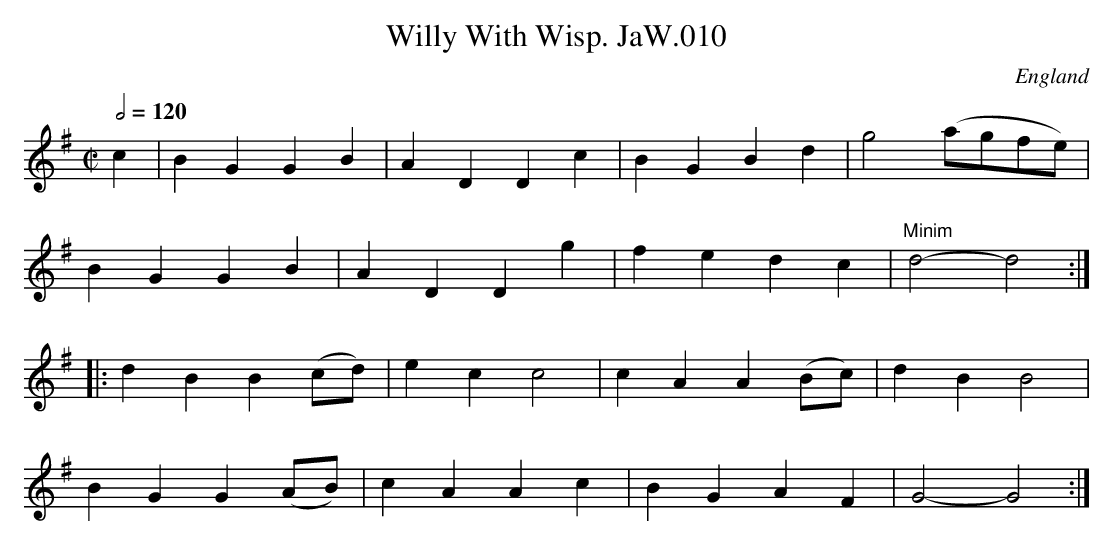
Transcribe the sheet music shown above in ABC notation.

X:1
T:Willy With Wisp. JaW.010
M:C|
L:1/8
Q:1/2=120
O:England
K:G major
c2|B2G2G2B2|A2D2D2c2|B2G2B2d2|g4 (agfe)|!
B2G2G2B2|A2D2D2g2|f2e2d2c2|"Minim"d4-d4:|!
|:d2B2B2(cd)|e2c2c4|c2A2A2(Bc)|d2B2B4|!
B2G2G2(AB)|c2A2A2c2|B2G2A2F2|G4-G4:|
